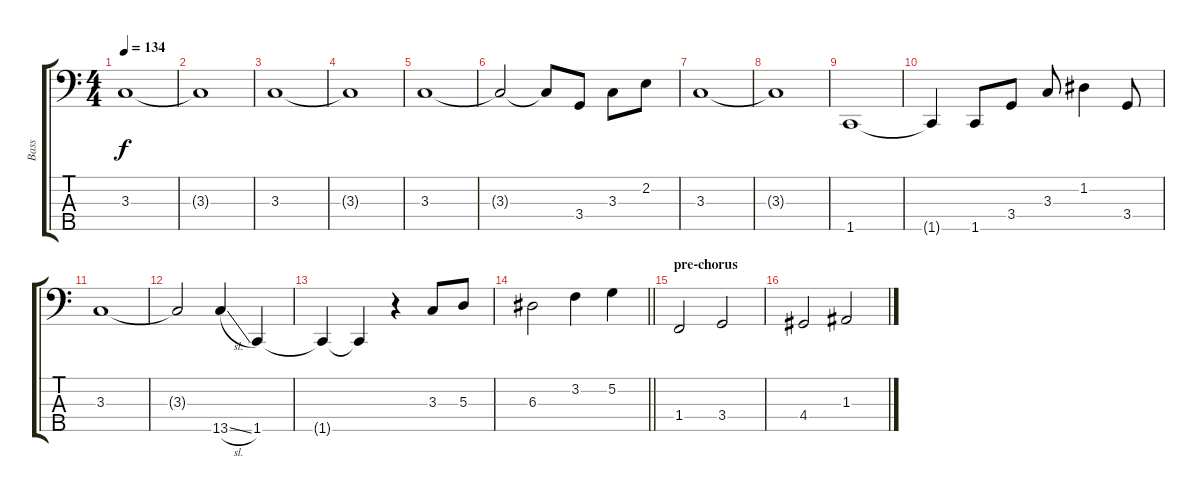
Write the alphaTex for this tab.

\track ("Bass" "Bass") {instrument electricbassfinger}
\staff {score tabs}
\tuning (G2 D2 A1 E1 B0) {hide}
\ts (4 4)
\tempo 134
\clef f4
\ks c
3.3.1{dy f} |
3.3{t}.1 |
3.3.1 |
3.3{t}.1 |
3.3.1 |
3.3{t}.2 3.3{t}.8 3.4.8 3.3.8 2.2.8 |
3.3.1 |
3.3{t}.1 |
1.5.1 |
1.5{t}.4 1.5.8 3.4.8 3.3.8 1.2.4 3.4.8 |
3.3.1 |
3.3{t}.2 13.5{sl}.4 1.5.4 |
1.5{t}.4 1.5{t}.4 r.4 3.3.8 5.3.8 |
\barLineRight lightlight
6.3.2 3.2.4 5.2.4 |
\section ("" "pre-chorus")
1.4.2 3.4.2 |
4.4.2 1.3.2
